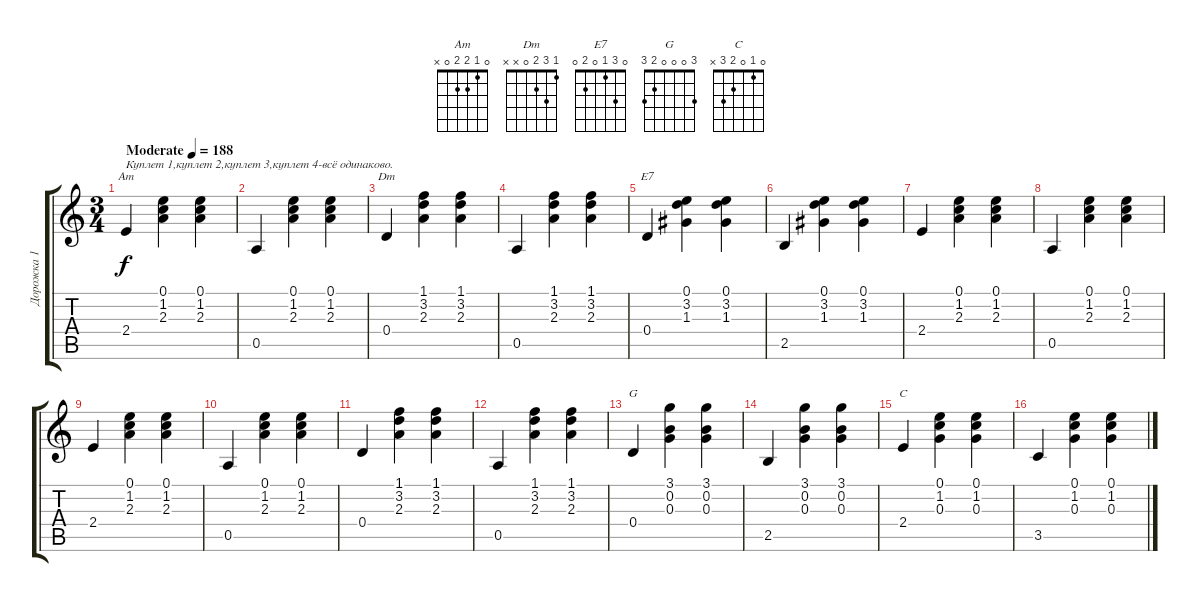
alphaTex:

\track ("Дорожка 1" "Дорожка 1") {instrument acousticguitarsteel}
\staff {score tabs}
\tuning (E4 B3 G3 D3 A2 E2) {hide}
\chord ("Am" 0 1 2 2 0 x)
\chord ("Dm" 1 3 2 0 x x)
\chord ("E7" 0 3 1 0 2 0)
\chord ("G" 3 0 0 0 2 3)
\chord ("C" 0 1 0 2 3 x)
\ts (3 4)
\tempo (188 "Moderate")
\clef g2
\ks c
2.4.4{ch "Am" txt "Куплет 1,куплет 2,куплет 3,куплет 4-всё одинаково." dy f instrument acousticguitarsteel} (0.1 1.2 2.3).4 (0.1 1.2 2.3).4 |
0.5.4 (0.1 1.2 2.3).4 (0.1 1.2 2.3).4 |
0.4.4{ch "Dm"} (1.1 3.2 2.3).4 (1.1 3.2 2.3).4 |
0.5.4 (1.1 3.2 2.3).4 (1.1 3.2 2.3).4 |
0.4.4{ch "E7"} (0.1 3.2 1.3).4 (0.1 3.2 1.3).4 |
2.5.4 (0.1 3.2 1.3).4 (0.1 3.2 1.3).4 |
2.4.4 (0.1 1.2 2.3).4 (0.1 1.2 2.3).4 |
0.5.4 (0.1 1.2 2.3).4 (0.1 1.2 2.3).4 |
2.4.4 (0.1 1.2 2.3).4 (0.1 1.2 2.3).4 |
0.5.4 (0.1 1.2 2.3).4 (0.1 1.2 2.3).4 |
0.4.4 (1.1 3.2 2.3).4 (1.1 3.2 2.3).4 |
0.5.4 (1.1 3.2 2.3).4 (1.1 3.2 2.3).4 |
0.4.4{ch "G"} (3.1 0.2 0.3).4 (3.1 0.2 0.3).4 |
2.5.4 (3.1 0.2 0.3).4 (3.1 0.2 0.3).4 |
2.4.4{ch "C"} (0.1 1.2 0.3).4 (0.1 1.2 0.3).4 |
3.5.4 (0.1 1.2 0.3).4 (0.1 1.2 0.3).4
